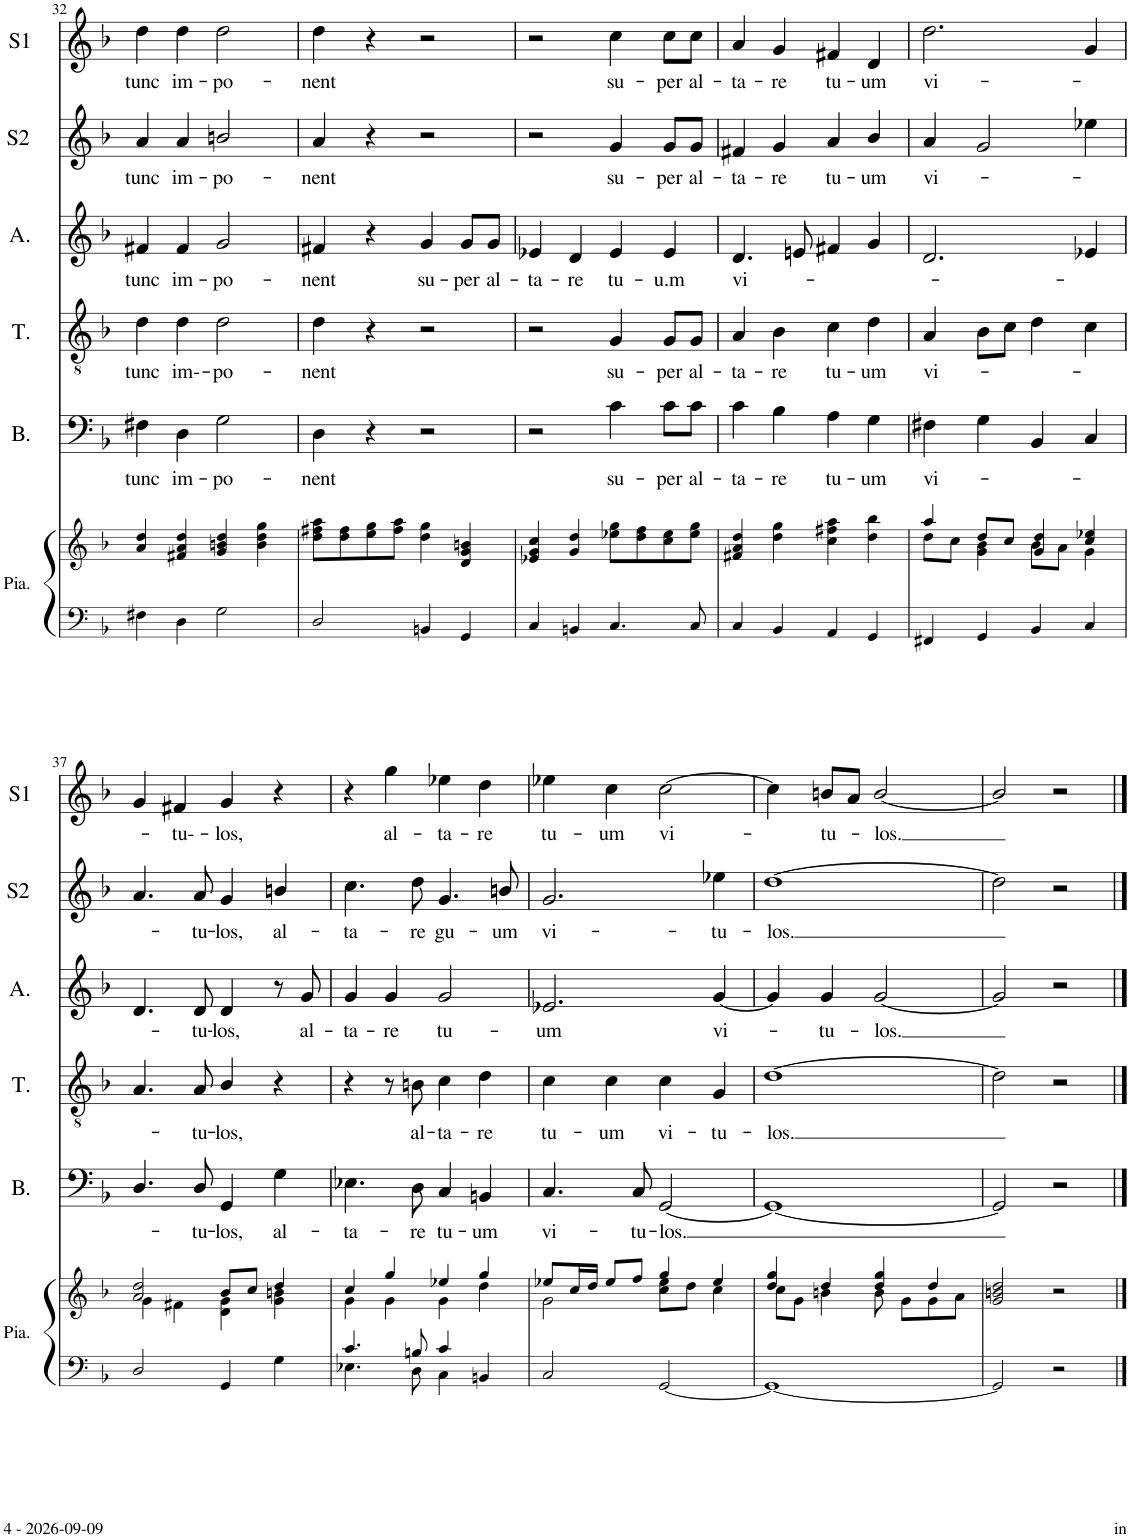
**kern	**kern	**kern	**text	**kern	**text	**kern	**text	**kern	**text	**kern	**text
*part6	*part6	*part5	*part5	*part4	*part4	*part3	*part3	*part2	*part2	*part1	*part1
*staff7	*staff6	*staff5	*staff5	*staff4	*staff4	*staff3	*staff3	*staff2	*staff2	*staff1	*staff1
*I"Piano	*	*I"Basse	*	*I"Ténor	*	*I"Alto	*	*I"Soprano 2	*	*I"Soprano 1	*
*I'Pia.	*	*I'B.	*	*I'T.	*	*I'A.	*	*I'S2	*	*I'S1	*
!!LO:PB:g=z
*clefF4	*clefG2	*clefF4	*	*clefGv2	*	*clefG2	*	*clefG2	*	*clefG2	*
*k[b-]	*k[b-]	*k[b-]	*	*k[b-]	*	*k[b-]	*	*k[b-]	*	*k[b-]	*
*M4/4	*M4/4	*M4/4	*	*M4/4	*	*M4/4	*	*M4/4	*	*M4/4	*
*met(c)	*met(c)	*met(c)	*	*met(c)	*	*met(c)	*	*met(c)	*	*met(c)	*
=32	=32	=32	=32	=32	=32	=32	=32	=32	=32	=32	=32
!	!	!	!LO:LY:b	!	!LO:LY:b	!	!LO:LY:b	!	!LO:LY:b	!	!LO:LY:b
4F#X\	4a/ 4dd/	4F#X\	tunc	4d\	tunc	4f#X/	tunc	4a/	tunc	4dd\	tunc
!	!	!	!LO:LY:b	!	!LO:LY:b	!	!LO:LY:b	!	!LO:LY:b	!	!LO:LY:b
4D\	4f#X/ 4a/ 4dd/	4D\	im-	4d\	im--	4f#/	im-	4a/	im-	4dd\	im-
!	!	!	!LO:LY:b	!	!LO:LY:b	!	!LO:LY:b	!	!LO:LY:b	!	!LO:LY:b
2G\	4g/ 4bn/ 4dd/	2G\	-po-	2d\	-po-	2g/	-po-	2bn/	-po-	2dd\	-po-
.	4b\ 4dd\ 4gg\	.	.	.	.	.	.	.	.	.	.
=33	=33	=33	=33	=33	=33	=33	=33	=33	=33	=33	=33
!	!	!	!LO:LY:b	!	!LO:LY:b	!	!LO:LY:b	!	!LO:LY:b	!	!LO:LY:b
2D/	8dd\ 8ff#X\ 8aa\L	4D\	-nent	4d\	-nent	4f#X/	-nent	4a/	-nent	4dd\	-nent
.	8dd\ 8ff#\	.	.	.	.	.	.	.	.	.	.
.	8ee\ 8gg\	4r	.	4r	.	4r	.	4r	.	4r	.
.	8ff#\ 8aa\J	.	.	.	.	.	.	.	.	.	.
!	!	!	!	!	!	!	!LO:LY:b	!	!	!	!
4BBn/	4dd\ 4gg\	2r	.	2r	.	4g/	su-	2r	.	2r	.
!	!	!	!	!	!	!	!LO:LY:b	!	!	!	!
4GG/	4d/ 4g/ 4bn/	.	.	.	.	8g/L	-per	.	.	.	.
!	!	!	!	!	!	!	!LO:LY:b	!	!	!	!
.	.	.	.	.	.	8g/J	al-	.	.	.	.
=34	=34	=34	=34	=34	=34	=34	=34	=34	=34	=34	=34
!	!	!	!	!	!	!	!LO:LY:b	!	!	!	!
4C/	4e-X/ 4g/ 4cc/	2r	.	2r	.	4e-X/	-ta-	2r	.	2r	.
!	!	!	!	!	!	!	!LO:LY:b	!	!	!	!
4BBn/	4g/ 4dd/	.	.	.	.	4d/	-re	.	.	.	.
!	!	!	!LO:LY:b	!	!LO:LY:b	!	!LO:LY:b	!	!LO:LY:b	!	!LO:LY:b
4.C/	8ee-X\ 8gg\L	4c\	su-	4G/	su-	4e-/	tu-	4g/	su-	4cc\	su-
.	8dd\ 8ff\	.	.	.	.	.	.	.	.	.	.
!	!	!	!LO:LY:b	!	!LO:LY:b	!	!LO:LY:b	!	!LO:LY:b	!	!LO:LY:b
.	8cc\ 8ee-\	8c\L	-per	8G/L	-per	4e-/	-u.m	8g/L	-per	8cc\L	-per
!	!	!	!LO:LY:b	!	!LO:LY:b	!	!	!	!LO:LY:b	!	!LO:LY:b
8C/	8ee-\ 8gg\J	8c\J	al-	8G/J	al-	.	.	8g/J	al-	8cc\J	al-
=35	=35	=35	=35	=35	=35	=35	=35	=35	=35	=35	=35
!	!	!	!LO:LY:b	!	!LO:LY:b	!	!LO:LY:b	!	!LO:LY:b	!	!LO:LY:b
4C/	4f#X/ 4a/ 4dd/	4c\	-ta-	4A/	-ta-	4.d/	vi-	4f#X/	-ta-	4a/	-ta-
!	!	!	!LO:LY:b	!	!LO:LY:b	!	!	!	!LO:LY:b	!	!LO:LY:b
4BB-/	4dd\ 4gg\	4B-\	-re	4B-\	-re	.	.	4g/	-re	4g/	-re
.	.	.	.	.	.	8en/	.	.	.	.	.
!	!	!	!LO:LY:b	!	!LO:LY:b	!	!	!	!LO:LY:b	!	!LO:LY:b
4AA/	4cc\ 4ff#X\ 4aa\	4A\	tu-	4c\	tu-	4f#X/	.	4a/	tu-	4f#X/	tu-
!	!	!	!LO:LY:b	!	!LO:LY:b	!	!	!	!LO:LY:b	!	!LO:LY:b
4GG/	4dd\ 4bb-\	4G\	-um	4d\	-um	4g/	.	4b-/	-um	4d/	-um
=36	=36	=36	=36	=36	=36	=36	=36	=36	=36	=36	=36
*	*^	*	*	*	*	*	*	*	*	*	*
!	!	!	!	!LO:LY:b	!	!LO:LY:b	!	!	!	!LO:LY:b	!	!LO:LY:b
4FF#X/	4aa/	8dd\L	4F#X\	vi-	4A/	vi-	2.d/	.	4a/	vi-	2.dd\	vi-
.	.	8cc\J	.	.	.	.	.	.	.	.	.	.
4GG/	8dd/L	4g\ 4b-\	4G\	.	8B-\L	.	.	.	2g/	.	.	.
.	8cc/J	.	.	.	8c\J	.	.	.	.	.	.	.
4BB-/	4g/ 4dd/	8b-\L	4BB-/	.	4d\	.	.	.	.	.	.	.
.	.	8a\J	.	.	.	.	.	.	.	.	.	.
4C/	4cc/ 4ee-X/	4g\	4C/	.	4c\	.	4e-X/	.	4ee-X\	.	4g/	.
!!LO:LB:g=z
=37	=37	=37	=37	=37	=37	=37	=37	=37	=37	=37	=37	=37
2D/	2a/ 2dd/	4g\	4.D/	.	4.A/	.	4.d/	.	4.a/	.	4g/	.
!	!	!	!	!	!	!	!	!	!	!	!	!LO:LY:b
.	.	4f#X\	.	.	.	.	.	.	.	.	4f#X/	-tu--
!	!	!	!	!LO:LY:b	!	!LO:LY:b	!	!LO:LY:b	!	!LO:LY:b	!	!
.	.	.	8D/	-tu-	8A/	-tu-	8d/	-tu-	8a/	-tu-	.	.
!	!	!	!	!LO:LY:b	!	!LO:LY:b	!	!LO:LY:b	!	!LO:LY:b	!	!LO:LY:b
4GG/	8b-/L	4d\ 4g\	4GG/	-los,	4B-/	-los,	4d/	-los,	4g/	-los,	4g/	-los,
.	8cc/J	.	.	.	.	.	.	.	.	.	.	.
!	!	!	!	!LO:LY:b	!	!	!	!	!	!LO:LY:b	!	!
4G\	4dd/	4g\ 4bn\	4G\	al-	4r	.	8r	.	4bn/	al-	4r	.
!	!	!	!	!	!	!	!	!LO:LY:b	!	!	!	!
.	.	.	.	.	.	.	8g/	al-	.	.	.	.
=38	=38	=38	=38	=38	=38	=38	=38	=38	=38	=38	=38	=38
*^	*	*	*	*	*	*	*	*	*	*	*	*
!	!	!	!	!	!LO:LY:b	!	!	!	!LO:LY:b	!	!LO:LY:b	!	!
4.c/	4.E-X\	4cc/	4g\	4.E-X\	-ta-	4r	.	4g/	-ta-	4.cc\	-ta-	4r	.
!	!	!	!	!	!	!	!	!	!LO:LY:b	!	!	!	!LO:LY:b
.	.	4gg/	4g\	.	.	8r	.	4g/	-re	.	.	4gg\	al-
!	!	!	!	!	!LO:LY:b	!	!LO:LY:b	!	!	!	!LO:LY:b	!	!
8Bn/	8D\	.	.	8D\	-re	8Bn\	al-	.	.	8dd\	-re	.	.
!	!	!	!	!	!LO:LY:b	!	!LO:LY:b	!	!LO:LY:b	!	!LO:LY:b	!	!LO:LY:b
4c/	4C\	4ee-X/	4g\	4C/	tu-	4c\	-ta-	2g/	tu-	4.g/	gu-	4ee-X\	-ta-
!	!	!	!	!	!LO:LY:b	!	!LO:LY:b	!	!	!	!	!	!LO:LY:b
4BBn/	4ryy	4gg/	4dd\	4BBn/	-um	4d\	-re	.	.	.	.	4dd\	-re
!	!	!	!	!	!	!	!	!	!	!	!LO:LY:b	!	!
.	.	.	.	.	.	.	.	.	.	8bn/	-um	.	.
*v	*v	*	*	*	*	*	*	*	*	*	*	*	*
=39	=39	=39	=39	=39	=39	=39	=39	=39	=39	=39	=39	=39
!	!	!	!	!LO:LY:b	!	!LO:LY:b	!	!LO:LY:b	!	!LO:LY:b	!	!LO:LY:b
2C/	8ee-X/L	2g\	4.C/	vi-	4c\	tu-	2.e-X/	-um	2.g/	vi-	4ee-X\	tu-
.	16cc/L	.	.	.	.	.	.	.	.	.	.	.
.	16dd/JJ	.	.	.	.	.	.	.	.	.	.	.
!	!	!	!	!	!	!LO:LY:b	!	!	!	!	!	!LO:LY:b
.	8ee-/L	.	.	.	4c\	-um	.	.	.	.	4cc\	-um
!	!	!	!	!LO:LY:b	!	!	!	!	!	!	!	!
.	8ff/J	.	8C/	-tu-	.	.	.	.	.	.	.	.
!	!	!	!	!LO:LY:b	!	!LO:LY:b	!	!	!	!	!	!LO:LY:b
[2GG/	4gg/	8cc\ 8ee-\L	[2GG/	-los.	4c\	vi-	.	.	.	.	[2cc\	vi-
.	.	8dd\J	.	.	.	.	.	.	.	.	.	.
!	!	!	!	!	!	!LO:LY:b	!	!LO:LY:b	!	!LO:LY:b	!	!
.	4ee-/	4cc\	.	.	4G/	-tu-	[4g/	vi-	4ee-X\	-tu-	.	.
=40	=40	=40	=40	=40	=40	=40	=40	=40	=40	=40	=40	=40
!	!	!	!	!	!	!LO:LY:b	!	!	!	!LO:LY:b	!	!
1GG_	4dd/ 4gg/	8cc\L	1GG_	.	[1d	-los.	4g/]	.	[1dd	-los.	4cc\]	.
.	.	8g\J	.	.	.	.	.	.	.	.	.	.
!	!	!	!	!	!	!	!	!LO:LY:b	!	!	!	!LO:LY:b
.	4dd/	4bn\	.	.	.	.	4g/	-tu-	.	.	8bn/L	-tu-
.	.	.	.	.	.	.	.	.	.	.	8a/J	.
!	!	!	!	!	!	!	!	!LO:LY:b	!	!	!	!LO:LY:b
.	4dd/ 4gg/	8b\	.	.	.	.	[2g/	-los.	.	.	[2b/	-los.
.	.	8g\L	.	.	.	.	.	.	.	.	.	.
.	4dd/	8g\	.	.	.	.	.	.	.	.	.	.
.	.	8a\J	.	.	.	.	.	.	.	.	.	.
*	*v	*v	*	*	*	*	*	*	*	*	*	*
=41	=41	=41	=41	=41	=41	=41	=41	=41	=41	=41	=41
2GG/]	2g/ 2bn/ 2dd/	2GG/]	.	2d\]	.	2g/]	.	2dd\]	.	2b/]	.
2r	2r	2r	.	2r	.	2r	.	2r	.	2r	.
==	==	==	==	==	==	==	==	==	==	==	==
*-	*-	*-	*-	*-	*-	*-	*-	*-	*-	*-	*-
